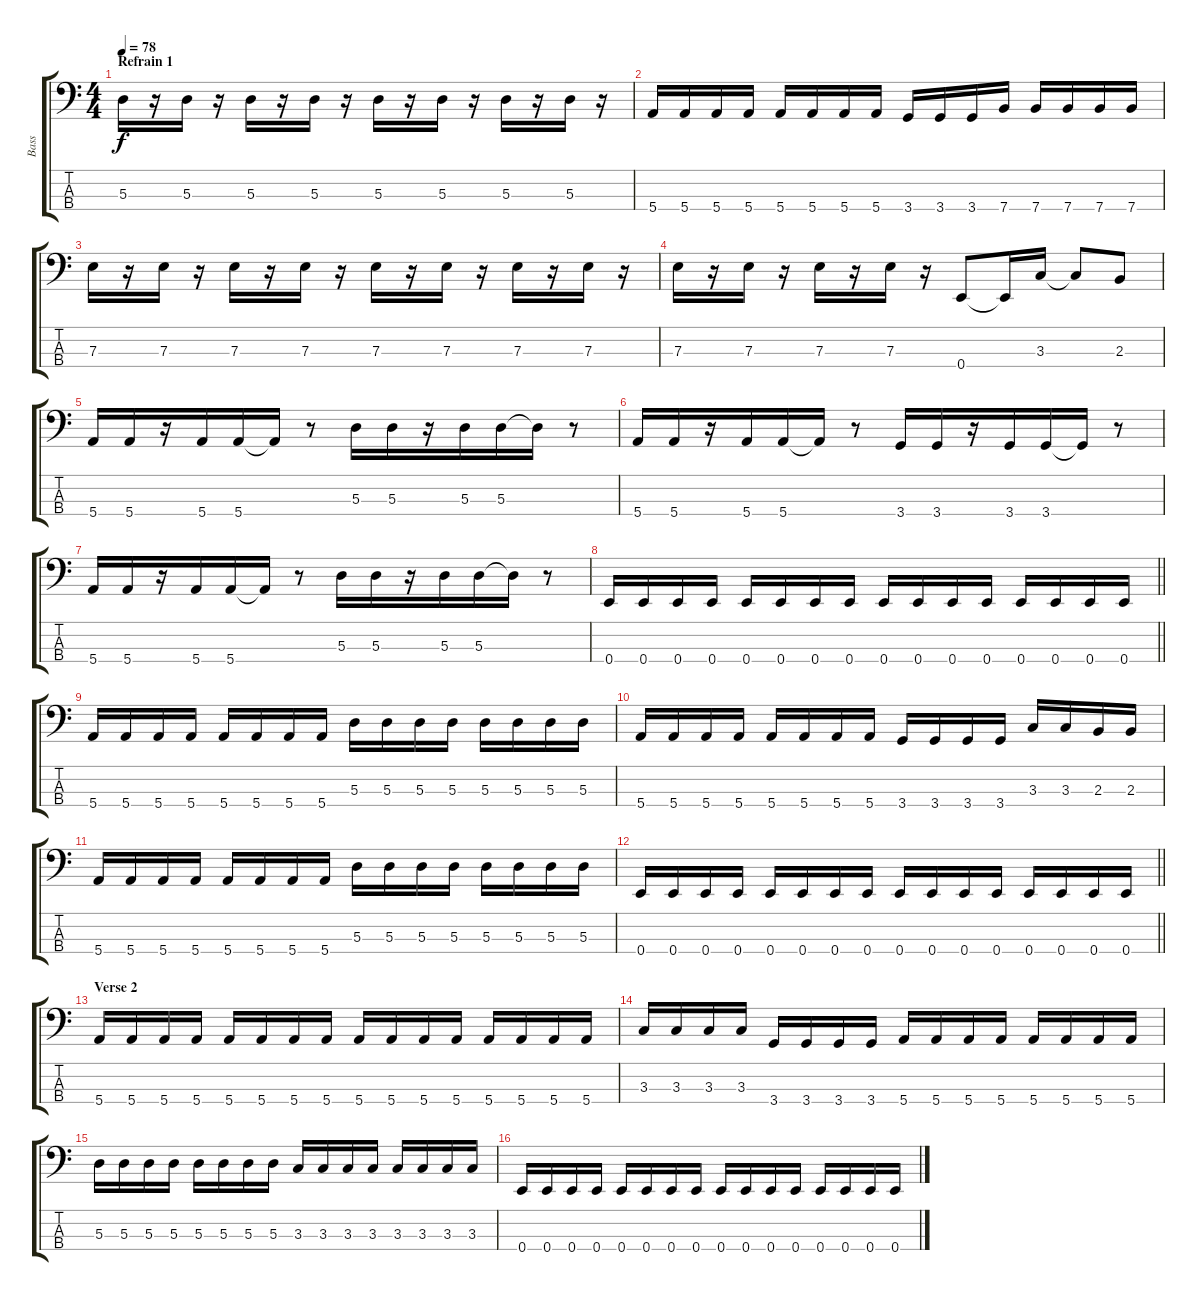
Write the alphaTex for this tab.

\track ("Bass" "Bass") {instrument electricbasspick}
\staff {score tabs}
\tuning (G2 D2 A1 E1) {hide}
\ts (4 4)
\section ("" "Refrain 1")
\tempo 78
\clef f4
\ks c
5.3.16{dy f} r.16 5.3.16 r.16 5.3.16 r.16 5.3.16 r.16 5.3.16 r.16 5.3.16 r.16 5.3.16 r.16 5.3.16 r.16 |
5.4.16 5.4.16 5.4.16 5.4.16 5.4.16 5.4.16 5.4.16 5.4.16 3.4.16 3.4.16 3.4.16 7.4.16 7.4.16 7.4.16 7.4.16 7.4.16 |
7.3.16 r.16 7.3.16 r.16 7.3.16 r.16 7.3.16 r.16 7.3.16 r.16 7.3.16 r.16 7.3.16 r.16 7.3.16 r.16 |
7.3.16 r.16 7.3.16 r.16 7.3.16 r.16 7.3.16 r.16 0.4.8 0.4{t}.16 3.3.16 3.3{t}.8 2.3.8 |
5.4.16 5.4.16 r.16 5.4.16{beam merge} 5.4.16 5.4{t}.16 r.8 5.3.16 5.3.16 r.16 5.3.16{beam merge} 5.3.16 5.3{t}.16 r.8 |
5.4.16 5.4.16 r.16 5.4.16{beam merge} 5.4.16 5.4{t}.16 r.8 3.4.16 3.4.16 r.16 3.4.16{beam merge} 3.4.16 3.4{t}.16 r.8 |
5.4.16 5.4.16 r.16 5.4.16{beam merge} 5.4.16 5.4{t}.16 r.8 5.3.16 5.3.16 r.16 5.3.16{beam merge} 5.3.16 5.3{t}.16 r.8 |
\barLineRight lightlight
0.4.16 0.4.16 0.4.16 0.4.16 0.4.16 0.4.16 0.4.16 0.4.16 0.4.16 0.4.16 0.4.16 0.4.16 0.4.16 0.4.16 0.4.16 0.4.16 |
5.4.16 5.4.16 5.4.16 5.4.16 5.4.16 5.4.16 5.4.16 5.4.16 5.3.16 5.3.16 5.3.16 5.3.16 5.3.16 5.3.16 5.3.16 5.3.16 |
5.4.16 5.4.16 5.4.16 5.4.16 5.4.16 5.4.16 5.4.16 5.4.16 3.4.16 3.4.16 3.4.16 3.4.16 3.3.16 3.3.16 2.3.16 2.3.16 |
5.4.16 5.4.16 5.4.16 5.4.16 5.4.16 5.4.16 5.4.16 5.4.16 5.3.16 5.3.16 5.3.16 5.3.16 5.3.16 5.3.16 5.3.16 5.3.16 |
\barLineRight lightlight
0.4.16 0.4.16 0.4.16 0.4.16 0.4.16 0.4.16 0.4.16 0.4.16 0.4.16 0.4.16 0.4.16 0.4.16 0.4.16 0.4.16 0.4.16 0.4.16 |
\section ("" "Verse 2")
5.4.16 5.4.16 5.4.16 5.4.16 5.4.16 5.4.16 5.4.16 5.4.16 5.4.16 5.4.16 5.4.16 5.4.16 5.4.16 5.4.16 5.4.16 5.4.16 |
3.3.16 3.3.16 3.3.16 3.3.16 3.4.16 3.4.16 3.4.16 3.4.16 5.4.16 5.4.16 5.4.16 5.4.16 5.4.16 5.4.16 5.4.16 5.4.16 |
5.3.16 5.3.16 5.3.16 5.3.16 5.3.16 5.3.16 5.3.16 5.3.16 3.3.16 3.3.16 3.3.16 3.3.16 3.3.16 3.3.16 3.3.16 3.3.16 |
0.4.16 0.4.16 0.4.16 0.4.16 0.4.16 0.4.16 0.4.16 0.4.16 0.4.16 0.4.16 0.4.16 0.4.16 0.4.16 0.4.16 0.4.16 0.4.16
